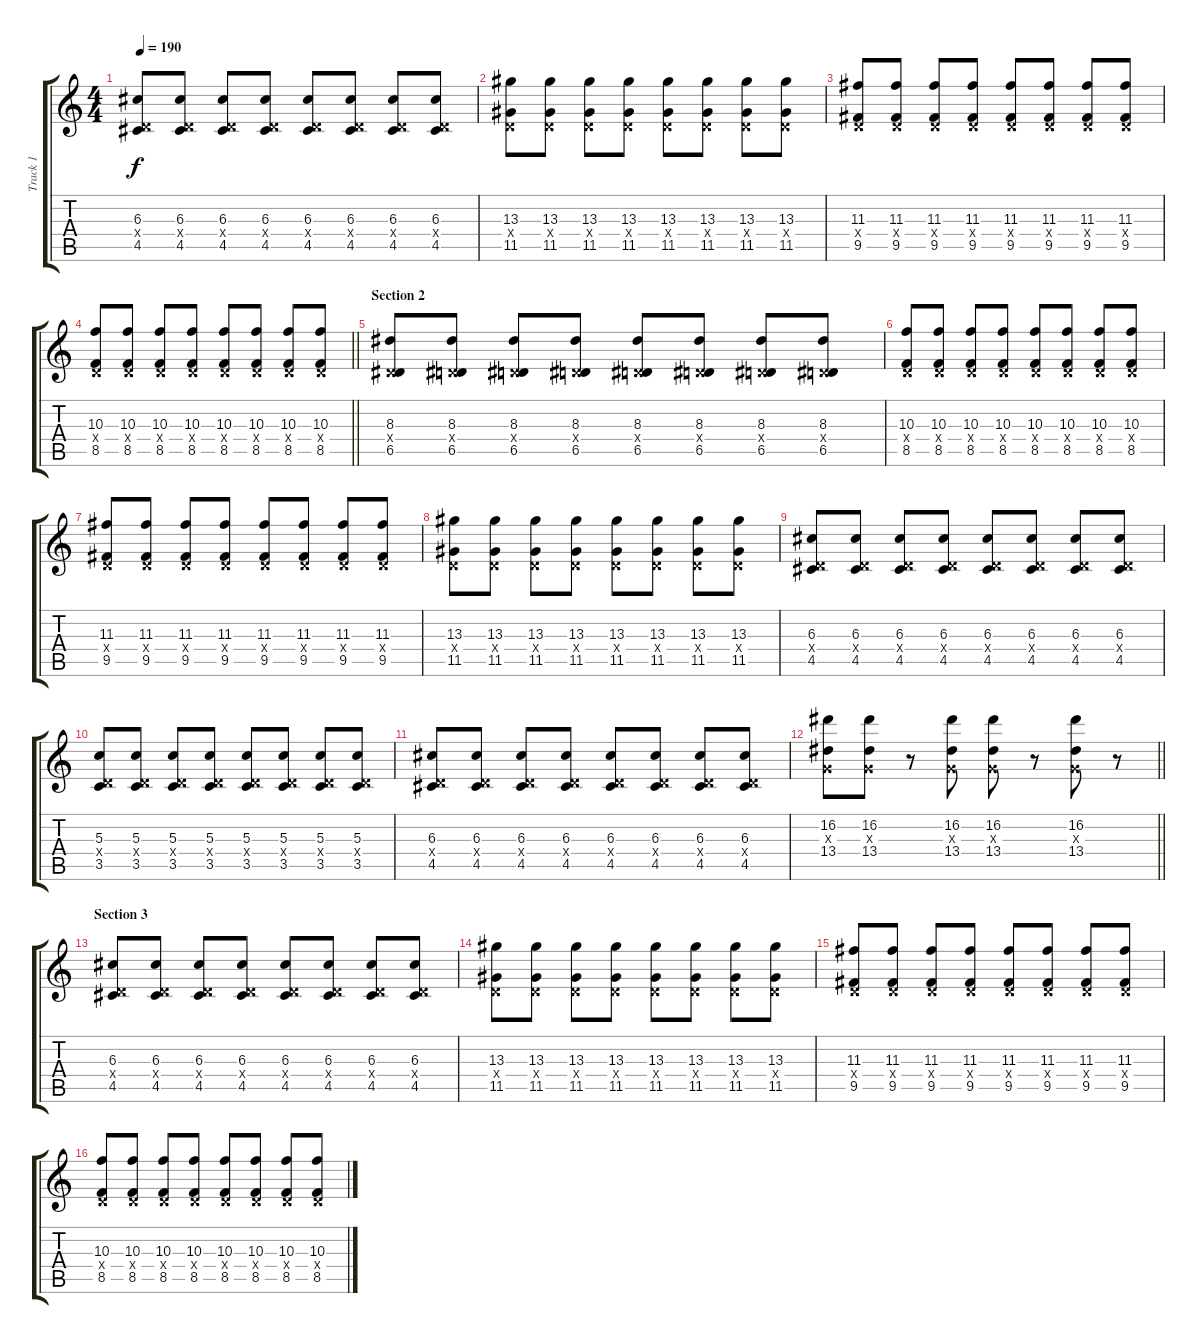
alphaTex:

\track ("Track 1" "Track 1") {instrument overdrivenguitar}
\staff {score tabs}
\tuning (E4 B3 G3 D3 A2 E2) {hide}
\ts (4 4)
\tempo 190
\clef g2
\ks c
(6.3 0.4{x} 4.5).8{dy f} (6.3 0.4{x} 4.5).8 (6.3 0.4{x} 4.5).8 (6.3 0.4{x} 4.5).8 (6.3 0.4{x} 4.5).8 (6.3 0.4{x} 4.5).8 (6.3 0.4{x} 4.5).8 (6.3 0.4{x} 4.5).8 |
(13.3 0.4{x} 11.5).8 (13.3 0.4{x} 11.5).8 (13.3 0.4{x} 11.5).8 (13.3 0.4{x} 11.5).8 (13.3 0.4{x} 11.5).8 (13.3 0.4{x} 11.5).8 (13.3 0.4{x} 11.5).8 (13.3 0.4{x} 11.5).8 |
(11.3 0.4{x} 9.5).8 (11.3 0.4{x} 9.5).8 (11.3 0.4{x} 9.5).8 (11.3 0.4{x} 9.5).8 (11.3 0.4{x} 9.5).8 (11.3 0.4{x} 9.5).8 (11.3 0.4{x} 9.5).8 (11.3 0.4{x} 9.5).8 |
\barLineRight lightlight
(10.3 0.4{x} 8.5).8 (10.3 0.4{x} 8.5).8 (10.3 0.4{x} 8.5).8 (10.3 0.4{x} 8.5).8 (10.3 0.4{x} 8.5).8 (10.3 0.4{x} 8.5).8 (10.3 0.4{x} 8.5).8 (10.3 0.4{x} 8.5).8 |
\section ("" "Section 2")
(8.3 0.4{x} 6.5).8 (8.3 0.4{x} 6.5).8 (8.3 0.4{x} 6.5).8 (8.3 0.4{x} 6.5).8 (8.3 0.4{x} 6.5).8 (8.3 0.4{x} 6.5).8 (8.3 0.4{x} 6.5).8 (8.3 0.4{x} 6.5).8 |
(10.3 0.4{x} 8.5).8 (10.3 0.4{x} 8.5).8 (10.3 0.4{x} 8.5).8 (10.3 0.4{x} 8.5).8 (10.3 0.4{x} 8.5).8 (10.3 0.4{x} 8.5).8 (10.3 0.4{x} 8.5).8 (10.3 0.4{x} 8.5).8 |
(11.3 0.4{x} 9.5).8 (11.3 0.4{x} 9.5).8 (11.3 0.4{x} 9.5).8 (11.3 0.4{x} 9.5).8 (11.3 0.4{x} 9.5).8 (11.3 0.4{x} 9.5).8 (11.3 0.4{x} 9.5).8 (11.3 0.4{x} 9.5).8 |
(13.3 0.4{x} 11.5).8 (13.3 0.4{x} 11.5).8 (13.3 0.4{x} 11.5).8 (13.3 0.4{x} 11.5).8 (13.3 0.4{x} 11.5).8 (13.3 0.4{x} 11.5).8 (13.3 0.4{x} 11.5).8 (13.3 0.4{x} 11.5).8 |
(6.3 0.4{x} 4.5).8 (6.3 0.4{x} 4.5).8 (6.3 0.4{x} 4.5).8 (6.3 0.4{x} 4.5).8 (6.3 0.4{x} 4.5).8 (6.3 0.4{x} 4.5).8 (6.3 0.4{x} 4.5).8 (6.3 0.4{x} 4.5).8 |
(5.3 0.4{x} 3.5).8 (5.3 0.4{x} 3.5).8 (5.3 0.4{x} 3.5).8 (5.3 0.4{x} 3.5).8 (5.3 0.4{x} 3.5).8 (5.3 0.4{x} 3.5).8 (5.3 0.4{x} 3.5).8 (5.3 0.4{x} 3.5).8 |
(6.3 0.4{x} 4.5).8 (6.3 0.4{x} 4.5).8 (6.3 0.4{x} 4.5).8 (6.3 0.4{x} 4.5).8 (6.3 0.4{x} 4.5).8 (6.3 0.4{x} 4.5).8 (6.3 0.4{x} 4.5).8 (6.3 0.4{x} 4.5).8 |
\barLineRight lightlight
(16.2 0.3{x} 13.4).8 (16.2 0.3{x} 13.4).8 r.8 (16.2 0.3{x} 13.4).8 (16.2 0.3{x} 13.4).8 r.8 (16.2 0.3{x} 13.4).8 r.8 |
\section ("" "Section 3")
(6.3 0.4{x} 4.5).8 (6.3 0.4{x} 4.5).8 (6.3 0.4{x} 4.5).8 (6.3 0.4{x} 4.5).8 (6.3 0.4{x} 4.5).8 (6.3 0.4{x} 4.5).8 (6.3 0.4{x} 4.5).8 (6.3 0.4{x} 4.5).8 |
(13.3 0.4{x} 11.5).8 (13.3 0.4{x} 11.5).8 (13.3 0.4{x} 11.5).8 (13.3 0.4{x} 11.5).8 (13.3 0.4{x} 11.5).8 (13.3 0.4{x} 11.5).8 (13.3 0.4{x} 11.5).8 (13.3 0.4{x} 11.5).8 |
(11.3 0.4{x} 9.5).8 (11.3 0.4{x} 9.5).8 (11.3 0.4{x} 9.5).8 (11.3 0.4{x} 9.5).8 (11.3 0.4{x} 9.5).8 (11.3 0.4{x} 9.5).8 (11.3 0.4{x} 9.5).8 (11.3 0.4{x} 9.5).8 |
(10.3 0.4{x} 8.5).8 (10.3 0.4{x} 8.5).8 (10.3 0.4{x} 8.5).8 (10.3 0.4{x} 8.5).8 (10.3 0.4{x} 8.5).8 (10.3 0.4{x} 8.5).8 (10.3 0.4{x} 8.5).8 (10.3 0.4{x} 8.5).8
